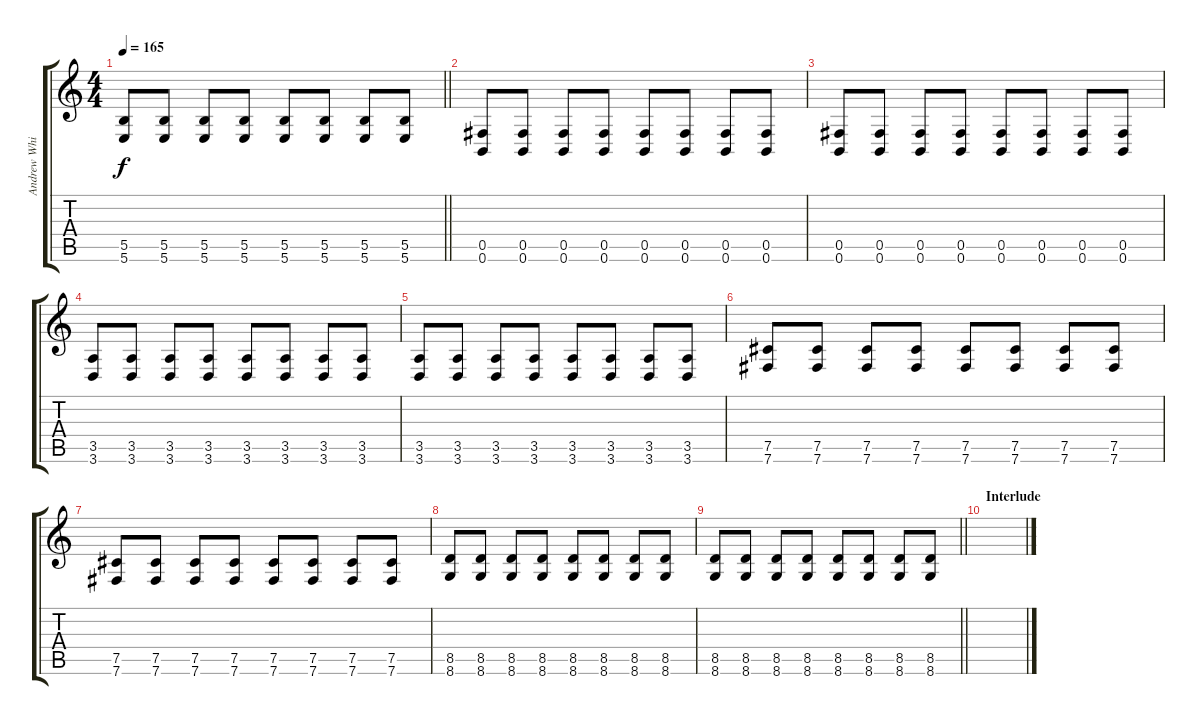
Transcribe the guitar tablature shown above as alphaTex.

\track ("Andrew Whiting" "Andrew Whi") {instrument distortionguitar}
\staff {score tabs}
\tuning (Db4 Ab3 E3 B2 Gb2 B1) {hide}
\ts (4 4)
\tempo 165
\clef g2
\barLineRight lightlight
\ks c
(5.5 5.6).8{dy f} (5.5 5.6).8 (5.5 5.6).8 (5.5 5.6).8 (5.5 5.6).8 (5.5 5.6).8 (5.5 5.6).8 (5.5 5.6).8 |
(0.5 0.6).8 (0.5 0.6).8 (0.5 0.6).8 (0.5 0.6).8 (0.5 0.6).8 (0.5 0.6).8 (0.5 0.6).8 (0.5 0.6).8 |
(0.5 0.6).8 (0.5 0.6).8 (0.5 0.6).8 (0.5 0.6).8 (0.5 0.6).8 (0.5 0.6).8 (0.5 0.6).8 (0.5 0.6).8 |
(3.5 3.6).8 (3.5 3.6).8 (3.5 3.6).8 (3.5 3.6).8 (3.5 3.6).8 (3.5 3.6).8 (3.5 3.6).8 (3.5 3.6).8 |
(3.5 3.6).8 (3.5 3.6).8 (3.5 3.6).8 (3.5 3.6).8 (3.5 3.6).8 (3.5 3.6).8 (3.5 3.6).8 (3.5 3.6).8 |
(7.5 7.6).8 (7.5 7.6).8 (7.5 7.6).8 (7.5 7.6).8 (7.5 7.6).8 (7.5 7.6).8 (7.5 7.6).8 (7.5 7.6).8 |
(7.5 7.6).8 (7.5 7.6).8 (7.5 7.6).8 (7.5 7.6).8 (7.5 7.6).8 (7.5 7.6).8 (7.5 7.6).8 (7.5 7.6).8 |
(8.5 8.6).8 (8.5 8.6).8 (8.5 8.6).8 (8.5 8.6).8 (8.5 8.6).8 (8.5 8.6).8 (8.5 8.6).8 (8.5 8.6).8 |
\barLineRight lightlight
(8.5 8.6).8 (8.5 8.6).8 (8.5 8.6).8 (8.5 8.6).8 (8.5 8.6).8 (8.5 8.6).8 (8.5 8.6).8 (8.5 8.6).8 |
\section ("" "Interlude")
